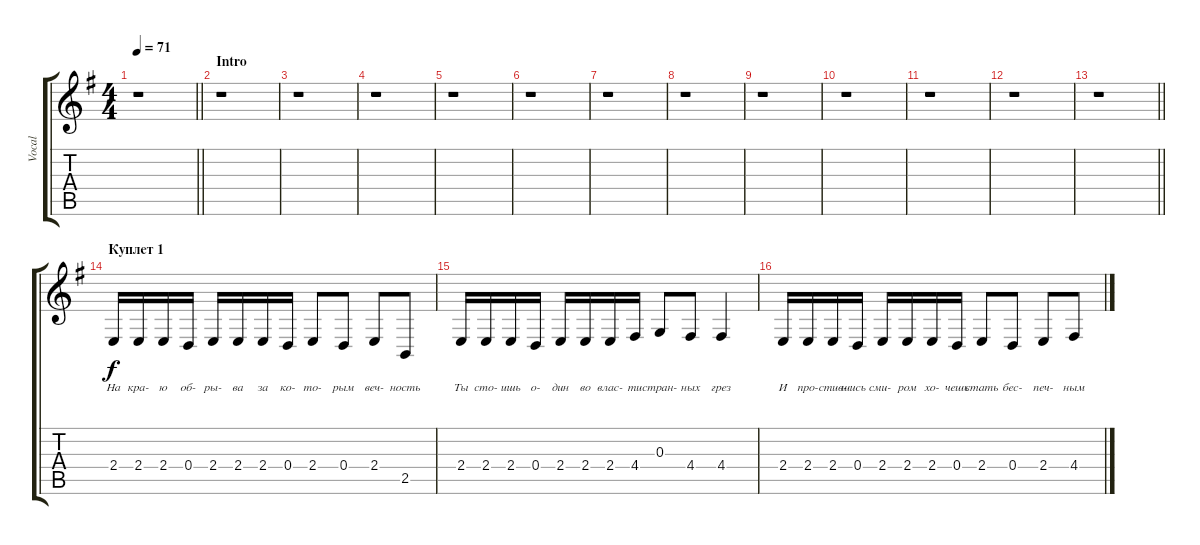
\track ("Vocal" "Vocal") {instrument choiraahs}
\staff {score tabs}
\tuning (E4 B3 G3 D3 A2 E2) {hide}
\ts (4 4)
\tempo 71
\clef g2
\barLineRight lightlight
\ks eminor
r.1{dy f instrument choiraahs} |
\section ("" "Intro")
r.1 |
r.1 |
r.1 |
r.1 |
r.1 |
r.1 |
r.1 |
r.1 |
r.1 |
r.1 |
r.1 |
\barLineRight lightlight
r.1 |
\section ("" "Куплет 1")
2.4.16{lyrics (0 "Hа") lyrics (1 "") lyrics (2 "") lyrics (3 "") lyrics (4 "")} 2.4.16{lyrics (0 "кpа-") lyrics (1 "") lyrics (2 "") lyrics (3 "") lyrics (4 "")} 2.4.16{lyrics (0 "ю") lyrics (1 "") lyrics (2 "") lyrics (3 "") lyrics (4 "")} 0.4.16{lyrics (0 "об-") lyrics (1 "") lyrics (2 "") lyrics (3 "") lyrics (4 "")} 2.4.16{lyrics (0 "pы-") lyrics (1 "") lyrics (2 "") lyrics (3 "") lyrics (4 "")} 2.4.16{lyrics (0 "ва") lyrics (1 "") lyrics (2 "") lyrics (3 "") lyrics (4 "")} 2.4.16{lyrics (0 "за") lyrics (1 "") lyrics (2 "") lyrics (3 "") lyrics (4 "")} 0.4.16{lyrics (0 "ко-") lyrics (1 "") lyrics (2 "") lyrics (3 "") lyrics (4 "")} 2.4.8{lyrics (0 "то-") lyrics (1 "") lyrics (2 "") lyrics (3 "") lyrics (4 "")} 0.4.8{lyrics (0 "pым") lyrics (1 "") lyrics (2 "") lyrics (3 "") lyrics (4 "")} 2.4.8{lyrics (0 "веч-") lyrics (1 "") lyrics (2 "") lyrics (3 "") lyrics (4 "")} 2.5.8{lyrics (0 "ность") lyrics (1 "") lyrics (2 "") lyrics (3 "") lyrics (4 "")} |
2.4.16{lyrics (0 "Ты") lyrics (1 "") lyrics (2 "") lyrics (3 "") lyrics (4 "")} 2.4.16{lyrics (0 "сто-") lyrics (1 "") lyrics (2 "") lyrics (3 "") lyrics (4 "")} 2.4.16{lyrics (0 "ишь") lyrics (1 "") lyrics (2 "") lyrics (3 "") lyrics (4 "")} 0.4.16{lyrics (0 "о-") lyrics (1 "") lyrics (2 "") lyrics (3 "") lyrics (4 "")} 2.4.16{lyrics (0 "дин") lyrics (1 "") lyrics (2 "") lyrics (3 "") lyrics (4 "")} 2.4.16{lyrics (0 "во") lyrics (1 "") lyrics (2 "") lyrics (3 "") lyrics (4 "")} 2.4.16{lyrics (0 "влас-") lyrics (1 "") lyrics (2 "") lyrics (3 "") lyrics (4 "")} 4.4.16{lyrics (0 "ти") lyrics (1 "") lyrics (2 "") lyrics (3 "") lyrics (4 "")} 0.3.8{lyrics (0 "стpан-") lyrics (1 "") lyrics (2 "") lyrics (3 "") lyrics (4 "")} 4.4.8{lyrics (0 "ных") lyrics (1 "") lyrics (2 "") lyrics (3 "") lyrics (4 "")} 4.4.4{lyrics (0 "гpез") lyrics (1 "") lyrics (2 "") lyrics (3 "") lyrics (4 "")} |
2.4.16{lyrics (0 "И") lyrics (1 "") lyrics (2 "") lyrics (3 "") lyrics (4 "")} 2.4.16{lyrics (0 "пpо-") lyrics (1 "") lyrics (2 "") lyrics (3 "") lyrics (4 "")} 2.4.16{lyrics (0 "стив-") lyrics (1 "") lyrics (2 "") lyrics (3 "") lyrics (4 "")} 0.4.16{lyrics (0 "шись с") lyrics (1 "") lyrics (2 "") lyrics (3 "") lyrics (4 "")} 2.4.16{lyrics (0 "ми-") lyrics (1 "") lyrics (2 "") lyrics (3 "") lyrics (4 "")} 2.4.16{lyrics (0 "pом") lyrics (1 "") lyrics (2 "") lyrics (3 "") lyrics (4 "")} 2.4.16{lyrics (0 "хо-") lyrics (1 "") lyrics (2 "") lyrics (3 "") lyrics (4 "")} 0.4.16{lyrics (0 "чешь") lyrics (1 "") lyrics (2 "") lyrics (3 "") lyrics (4 "")} 2.4.8{lyrics (0 "стать") lyrics (1 "") lyrics (2 "") lyrics (3 "") lyrics (4 "")} 0.4.8{lyrics (0 "бес-") lyrics (1 "") lyrics (2 "") lyrics (3 "") lyrics (4 "")} 2.4.8{lyrics (0 "печ-") lyrics (1 "") lyrics (2 "") lyrics (3 "") lyrics (4 "")} 4.4.8{lyrics (0 "ным") lyrics (1 "") lyrics (2 "") lyrics (3 "") lyrics (4 "")}
